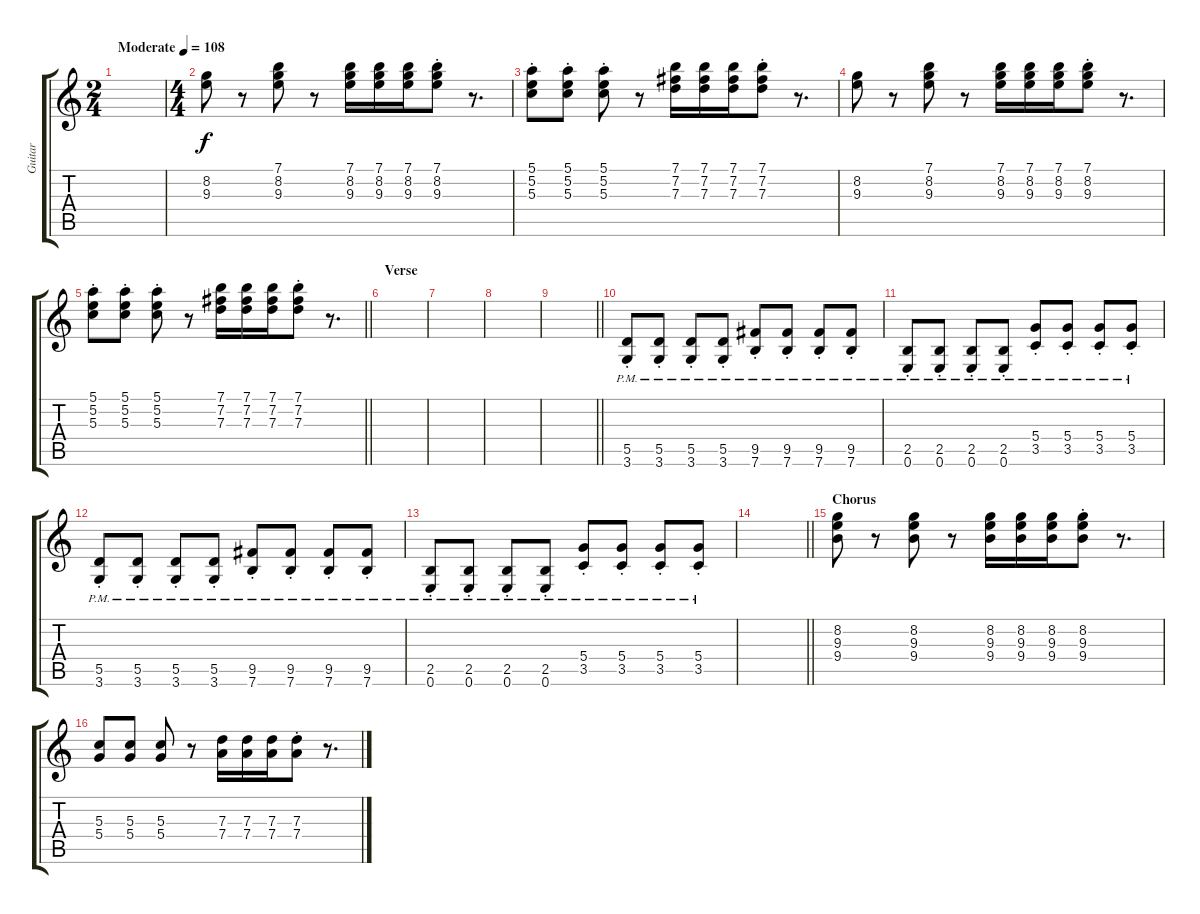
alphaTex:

\track ("Guitar" "Guitar") {instrument overdrivenguitar}
\staff {score tabs}
\tuning (E4 B3 G3 D3 A2 E2) {hide}
\ts (2 4)
\tempo (108 "Moderate")
\clef g2
\ks c
|
\ts (4 4)
(8.2 9.3).8 r.8 (7.1 8.2 9.3).8 r.8 (7.1 8.2 9.3).16 (7.1 8.2 9.3).16 (7.1 8.2 9.3).16 (7.1 8.2{st} 9.3).8 r.8{d} |
(5.1 5.2 5.3{st}).8 (5.1 5.2 5.3{st}).8 (5.1 5.2 5.3{st}).8 r.8 (7.1 7.2 7.3).16 (7.1 7.2 7.3).16 (7.1 7.2 7.3).16 (7.1 7.2 7.3{st}).8 r.8{d} |
(8.2 9.3).8 r.8 (7.1 8.2 9.3).8 r.8 (7.1 8.2 9.3).16 (7.1 8.2 9.3).16 (7.1 8.2 9.3).16 (7.1 8.2{st} 9.3).8 r.8{d} |
\barLineRight lightlight
(5.1 5.2 5.3{st}).8 (5.1 5.2 5.3{st}).8 (5.1 5.2 5.3{st}).8 r.8 (7.1 7.2 7.3).16 (7.1 7.2 7.3).16 (7.1 7.2 7.3).16 (7.1 7.2 7.3{st}).8 r.8{d} |
\section ("" "Verse")
|
|
|
\barLineRight lightlight
|
(5.5{pm st} 3.6{pm st}).8 (5.5{pm st} 3.6{pm st}).8 (5.5{pm st} 3.6{pm st}).8 (5.5{pm st} 3.6{pm st}).8 (9.5{pm st} 7.6{pm st}).8 (9.5{pm st} 7.6{pm st}).8 (9.5{pm st} 7.6{pm st}).8 (9.5{pm st} 7.6{pm st}).8 |
(2.5{pm st} 0.6{pm st}).8 (2.5{pm st} 0.6{pm st}).8 (2.5{pm st} 0.6{pm st}).8 (2.5{pm st} 0.6{pm st}).8 (5.4{pm st} 3.5{pm st}).8 (5.4{pm st} 3.5{pm st}).8 (5.4{pm st} 3.5{pm st}).8 (5.4{pm st} 3.5{pm st}).8 |
(5.5{pm st} 3.6{pm st}).8 (5.5{pm st} 3.6{pm st}).8 (5.5{pm st} 3.6{pm st}).8 (5.5{pm st} 3.6{pm st}).8 (9.5{pm st} 7.6{pm st}).8 (9.5{pm st} 7.6{pm st}).8 (9.5{pm st} 7.6{pm st}).8 (9.5{pm st} 7.6{pm st}).8 |
(2.5{pm st} 0.6{pm st}).8 (2.5{pm st} 0.6{pm st}).8 (2.5{pm st} 0.6{pm st}).8 (2.5{pm st} 0.6{pm st}).8 (5.4{pm st} 3.5{pm st}).8 (5.4{pm st} 3.5{pm st}).8 (5.4{pm st} 3.5{pm st}).8 (5.4{pm st} 3.5{pm st}).8 |
\barLineRight lightlight
|
\section ("" "Chorus")
(8.2 9.3 9.4).8 r.8 (8.2 9.3 9.4).8 r.8 (8.2 9.3 9.4).16 (8.2 9.3 9.4).16 (8.2 9.3 9.4).16 (8.2 9.3 9.4{st}).8 r.8{d} |
(5.3 5.4).8 (5.3 5.4).8 (5.3 5.4).8 r.8 (7.3 7.4).16 (7.3 7.4).16 (7.3 7.4).16 (7.3{st} 7.4{st}).8 r.8{d}
